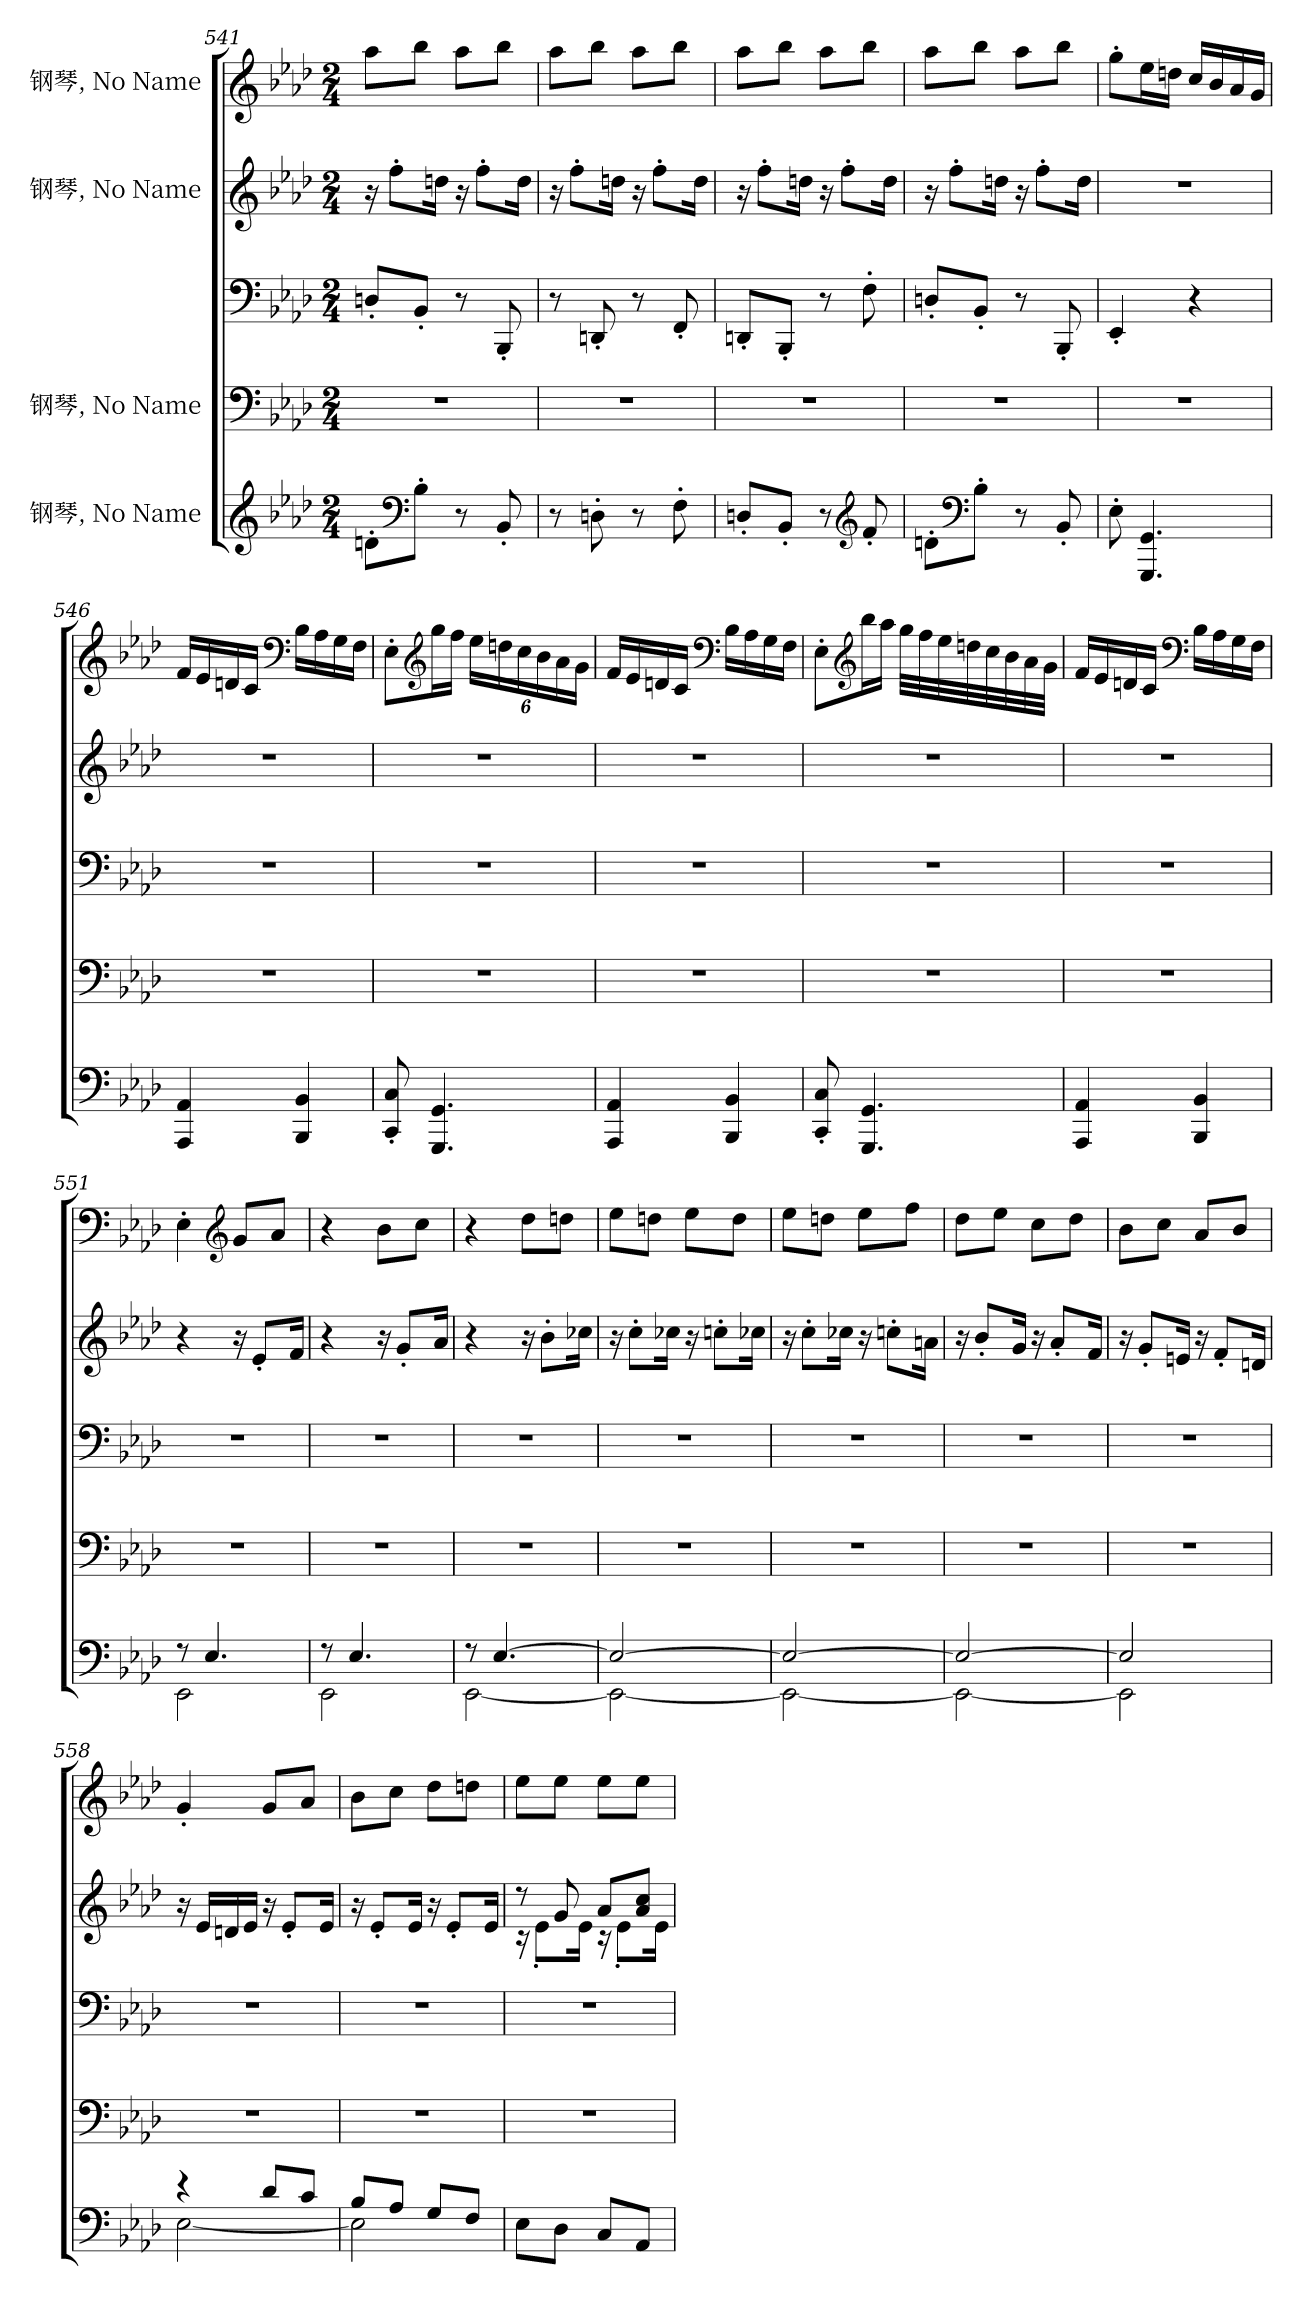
**kern	**kern	**kern	**kern	**kern
*part4	*part3	*part3	*part2	*part1
*staff5	*staff4	*staff3	*staff2	*staff1
*I"钢琴, No Name	*I"钢琴, No Name	*	*I"钢琴, No Name	*I"钢琴, No Name
*clefG2	*clefF4	*clefF4	*clefG2	*clefG2
*k[b-e-a-d-]	*k[b-e-a-d-]	*k[b-e-a-d-]	*k[b-e-a-d-]	*k[b-e-a-d-]
*M2/4	*M2/4	*M2/4	*M2/4	*M2/4
=541	=541	=541	=541	=541
8dn'\L	2r	8Dn'/L	16r	8aa-\L
.	.	.	8ff'\L	.
*clefF4	*	*	*	*
8B-'\J	.	8BB-'/J	.	8bb-\J
.	.	.	16ddn\Jk	.
*	*	*	*	*MM145
8r	.	8r	16r	8aa-\L
.	.	.	8ff'\L	.
8BB-'/	.	8BBB-'/	.	8bb-\J
.	.	.	16dd\Jk	.
=542	=542	=542	=542	=542
8r	2r	8r	16r	8aa-\L
.	.	.	8ff'\L	.
8Dn'\	.	8DDn'/	.	8bb-\J
.	.	.	16ddn\Jk	.
8r	.	8r	16r	8aa-\L
.	.	.	8ff'\L	.
8F'\	.	8FF'/	.	8bb-\J
.	.	.	16dd\Jk	.
!!LO:PB:g=z
=543	=543	=543	=543	=543
8Dn'/L	2r	8DDn'/L	16r	8aa-\L
.	.	.	8ff'\L	.
8BB-'/J	.	8BBB-'/J	.	8bb-\J
.	.	.	16ddn\Jk	.
*	*	*	*	*MM145
8r	.	8r	16r	8aa-\L
.	.	.	8ff'\L	.
*clefG2	*	*	*	*
8f'/	.	8F'\	.	8bb-\J
.	.	.	16dd\Jk	.
=544	=544	=544	=544	=544
8dn'\L	2r	8Dn'/L	16r	8aa-\L
.	.	.	8ff'\L	.
*clefF4	*	*	*	*
8B-'\J	.	8BB-'/J	.	8bb-\J
.	.	.	16ddn\Jk	.
*	*	*	*	*MM145
8r	.	8r	16r	8aa-\L
.	.	.	8ff'\L	.
8BB-'/	.	8BBB-'/	.	8bb-\J
.	.	.	16dd\Jk	.
=545	=545	=545	=545	=545
8E-'\	2r	4EE-'/	2r	8gg'\L
*	*	*	*	*MM145
4.GGG/ 4.GG/	.	.	.	16ee-\L
.	.	.	.	16ddn\JJ
.	.	4r	.	16cc/LL
.	.	.	.	16b-/
.	.	.	.	16a-/
.	.	.	.	16g/JJ
=546	=546	=546	=546	=546
4AAA-/ 4AA-/	2r	2r	2r	16f/LL
.	.	.	.	16e-/
.	.	.	.	16dn/
.	.	.	.	16c/JJ
*	*	*	*	*clefF4
4BBB-/ 4BB-/	.	.	.	16B-\LL
.	.	.	.	16A-\
.	.	.	.	16G\
*	*	*	*	*MM143
.	.	.	.	16F\JJ
!!LO:LB:g=z
=547	=547	=547	=547	=547
*	*	*	*	*MM141
8CC/' 8C/'	2r	2r	2r	8E-'\L
*	*	*	*	*clefG2
*	*	*	*	*MM145
4.GGG/ 4.GG/	.	.	.	16gg\L
.	.	.	.	16ff\JJ
*	*	*	*	*Xbrackettup
.	.	.	.	24ee-\LL
.	.	.	.	24ddn\
.	.	.	.	24cc\
.	.	.	.	24b-\
.	.	.	.	24a-\
.	.	.	.	24g\JJ
=548	=548	=548	=548	=548
4AAA-/ 4AA-/	2r	2r	2r	16f/LL
.	.	.	.	16e-/
.	.	.	.	16dn/
.	.	.	.	16c/JJ
*	*	*	*	*clefF4
4BBB-/ 4BB-/	.	.	.	16B-\LL
.	.	.	.	16A-\
.	.	.	.	16G\
*	*	*	*	*MM143
.	.	.	.	16F\JJ
=549	=549	=549	=549	=549
*	*	*	*	*MM141
8CC/' 8C/'	2r	2r	2r	8E-'\L
*	*	*	*	*clefG2
*	*	*	*	*MM145
4.GGG/ 4.GG/	.	.	.	16bb-\L
.	.	.	.	16aa-\JJ
.	.	.	.	32gg\LLL
.	.	.	.	32ff\
.	.	.	.	32ee-\
.	.	.	.	32ddn\
.	.	.	.	32cc\
.	.	.	.	32b-\
.	.	.	.	32a-\
.	.	.	.	32g\JJJ
!!LO:PB:g=z
=550	=550	=550	=550	=550
4AAA-/ 4AA-/	2r	2r	2r	16f/LL
.	.	.	.	16e-/
.	.	.	.	16dn/
.	.	.	.	16c/JJ
*	*	*	*	*clefF4
4BBB-/ 4BB-/	.	.	.	16B-\LL
.	.	.	.	16A-\
.	.	.	.	16G\
*	*	*	*	*MM143
.	.	.	.	16F\JJ
=551	=551	=551	=551	=551
*^	*	*	*	*
8r	2EE-\	2r	2r	4r	4E-'\
4.E-/	.	.	.	.	.
*	*	*	*	*	*clefG2
.	.	.	.	16r	8g/L
.	.	.	.	8e-'/L	.
.	.	.	.	.	8a-/J
.	.	.	.	16f/Jk	.
=552	=552	=552	=552	=552	=552
8r	2EE-\	2r	2r	4r	4r
4.E-/	.	.	.	.	.
.	.	.	.	16r	8b-\L
.	.	.	.	8g'/L	.
.	.	.	.	.	8cc\J
.	.	.	.	16a-/Jk	.
=553	=553	=553	=553	=553	=553
8r	[2EE-\	2r	2r	4r	4r
[4.E-/	.	.	.	.	.
.	.	.	.	16r	8dd-\L
.	.	.	.	8b-'\L	.
.	.	.	.	.	8ddn\J
.	.	.	.	16cc-X\Jk	.
=554	=554	=554	=554	=554	=554
2E-/_	2EE-\_	2r	2r	16r	8ee-\L
.	.	.	.	8cc'\L	.
.	.	.	.	.	8ddn\J
.	.	.	.	16cc-X\Jk	.
.	.	.	.	16r	8ee-\L
.	.	.	.	8ccn'\L	.
.	.	.	.	.	8dd\J
.	.	.	.	16cc-X\Jk	.
!!LO:LB:g=z
=555	=555	=555	=555	=555	=555
2E-/_	2EE-\_	2r	2r	16r	8ee-\L
.	.	.	.	8cc'\L	.
.	.	.	.	.	8ddn\J
.	.	.	.	16cc-X\Jk	.
*	*	*	*	*	*MM134
.	.	.	.	16r	8ee-\L
.	.	.	.	8ccn'\L	.
.	.	.	.	.	8ff\J
.	.	.	.	16an\Jk	.
=556	=556	=556	=556	=556	=556
2E-/_	2EE-\_	2r	2r	16r	8dd-\L
.	.	.	.	8b-'/L	.
.	.	.	.	.	8ee-\J
.	.	.	.	16g/Jk	.
.	.	.	.	16r	8cc\L
.	.	.	.	8a-'/L	.
.	.	.	.	.	8dd-\J
.	.	.	.	16f/Jk	.
=557	=557	=557	=557	=557	=557
2E-/]	2EE-\]	2r	2r	16r	8b-\L
.	.	.	.	8g'/L	.
.	.	.	.	.	8cc\J
.	.	.	.	16en/Jk	.
.	.	.	.	16r	8a-/L
.	.	.	.	8f'/L	.
.	.	.	.	.	8b-/J
.	.	.	.	16dn/Jk	.
=558	=558	=558	=558	=558	=558
4r	[2E-\	2r	2r	16r	4g'/
.	.	.	.	16e-/LL	.
.	.	.	.	16dn/	.
.	.	.	.	16e-/JJ	.
*	*	*	*	*	*MM145
8d-/L	.	.	.	16r	8g/L
.	.	.	.	8e-'/L	.
8c/J	.	.	.	.	8a-/J
.	.	.	.	16e-/Jk	.
=559	=559	=559	=559	=559	=559
8B-/L	2E-\]	2r	2r	16r	8b-\L
.	.	.	.	8e-'/L	.
8A-/J	.	.	.	.	8cc\J
.	.	.	.	16e-/Jk	.
8G/L	.	.	.	16r	8dd-\L
.	.	.	.	8e-'/L	.
8F/J	.	.	.	.	8ddn\J
.	.	.	.	16e-/Jk	.
*v	*v	*	*	*	*
!!LO:PB:g=z
=560	=560	=560	=560	=560
*	*	*	*^	*
8E-\L	2r	2r	8r	16r	8ee-\L
.	.	.	.	8e-'\L	.
8D-\J	.	.	8g/	.	8ee-\J
.	.	.	.	16e-\Jk	.
8C/L	.	.	8a-/L	16r	8ee-\L
.	.	.	.	8e-'\L	.
8AA-/J	.	.	8a-/ 8cc/J	.	8ee-\J
.	.	.	.	16e-\Jk	.
*	*	*	*v	*v	*
=	=	=	=	=
*-	*-	*-	*-	*-
